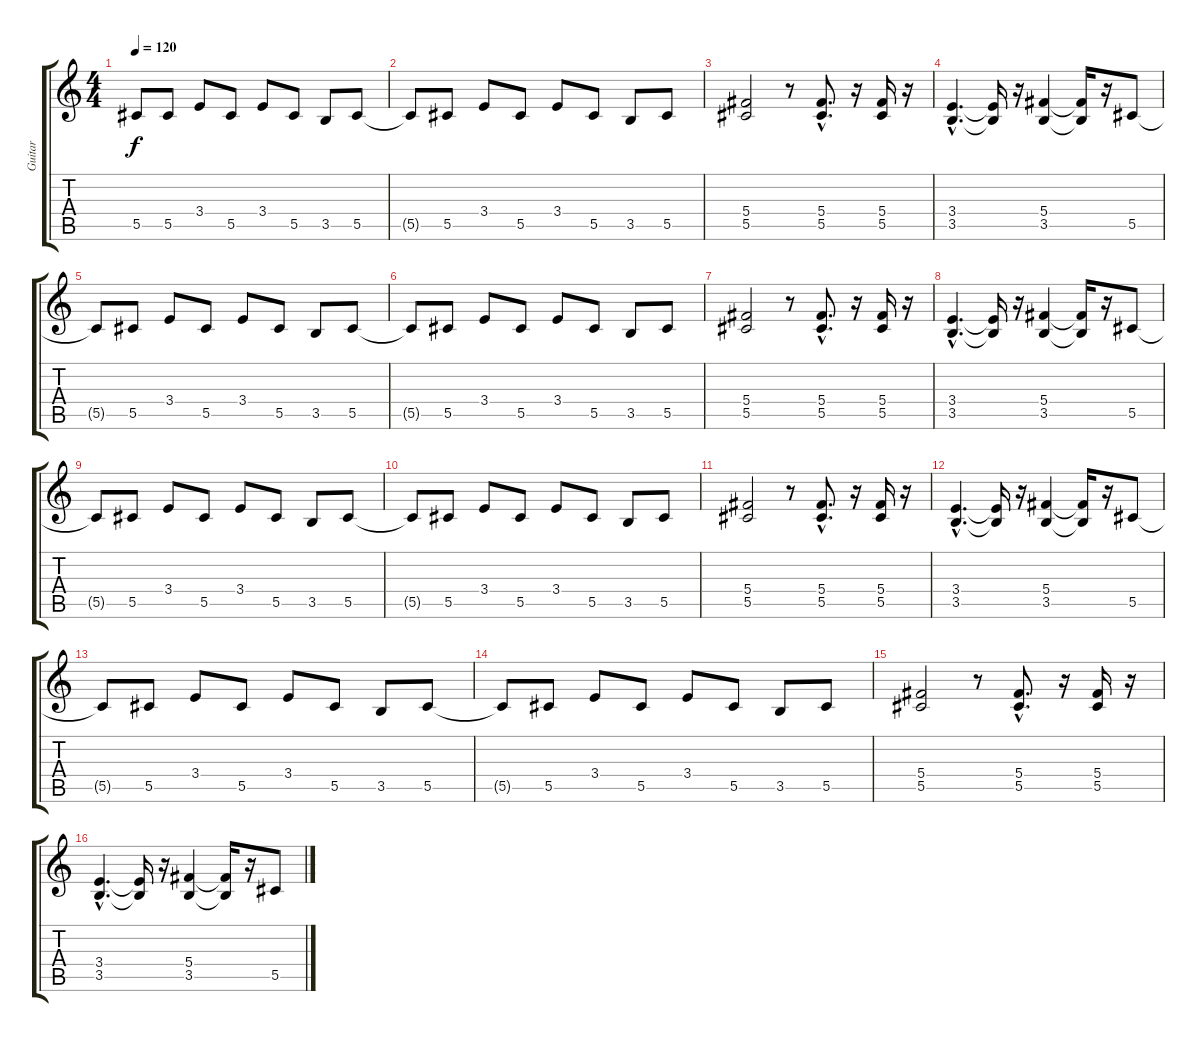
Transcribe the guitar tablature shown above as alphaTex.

\track ("Guitar" "Guitar") {instrument overdrivenguitar}
\staff {score tabs}
\tuning (Eb4 Bb3 Gb3 Db3 Ab2 Eb2) {hide}
\ts (4 4)
\tempo 120
\clef g2
\ks c
5.5{t}.8{dy f} 5.5.8 3.4.8 5.5.8 3.4.8 5.5.8 3.5.8 5.5.8 |
5.5{t}.8 5.5.8 3.4.8 5.5.8 3.4.8 5.5.8 3.5.8 5.5.8 |
(5.4 5.5).2 r.8 (5.4{hac} 5.5{hac}).8{d} r.16 (5.4 5.5).16 r.16 |
(3.4{hac} 3.5{hac}).4{d} (3.4{t} 3.5{t}).16 r.16 (5.4 3.5).4 (5.4{t} 3.5{t}).16 r.16 5.5.8 |
5.5{t}.8 5.5.8 3.4.8 5.5.8 3.4.8 5.5.8 3.5.8 5.5.8 |
5.5{t}.8 5.5.8 3.4.8 5.5.8 3.4.8 5.5.8 3.5.8 5.5.8 |
(5.4 5.5).2 r.8 (5.4{hac} 5.5{hac}).8{d} r.16 (5.4 5.5).16 r.16 |
(3.4{hac} 3.5{hac}).4{d} (3.4{t} 3.5{t}).16 r.16 (5.4 3.5).4 (5.4{t} 3.5{t}).16 r.16 5.5.8 |
5.5{t}.8 5.5.8 3.4.8 5.5.8 3.4.8 5.5.8 3.5.8 5.5.8 |
5.5{t}.8 5.5.8 3.4.8 5.5.8 3.4.8 5.5.8 3.5.8 5.5.8 |
(5.4 5.5).2 r.8 (5.4{hac} 5.5{hac}).8{d} r.16 (5.4 5.5).16 r.16 |
(3.4{hac} 3.5{hac}).4{d} (3.4{t} 3.5{t}).16 r.16 (5.4 3.5).4 (5.4{t} 3.5{t}).16 r.16 5.5.8 |
5.5{t}.8 5.5.8 3.4.8 5.5.8 3.4.8 5.5.8 3.5.8 5.5.8 |
5.5{t}.8 5.5.8 3.4.8 5.5.8 3.4.8 5.5.8 3.5.8 5.5.8 |
(5.4 5.5).2 r.8 (5.4{hac} 5.5{hac}).8{d} r.16 (5.4 5.5).16 r.16 |
(3.4{hac} 3.5{hac}).4{d} (3.4{t} 3.5{t}).16 r.16 (5.4 3.5).4 (5.4{t} 3.5{t}).16 r.16 5.5.8
